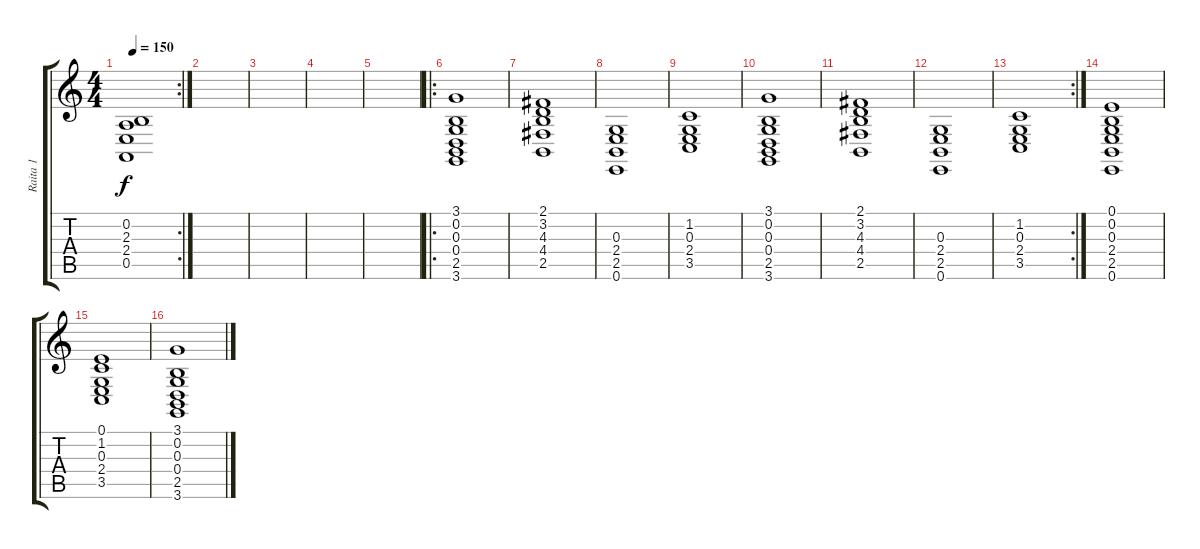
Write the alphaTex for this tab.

\track ("Raita 1" "Raita 1") {instrument acousticgrandpiano}
\staff {score tabs}
\tuning (E4 B3 G3 D3 A2 E2) {hide}
\rc 2
\ts (4 4)
\tempo 150
\clef g2
\ks c
(0.2 2.3 2.4 0.5).1{dy f} |
|
|
|
|
\ro
(3.1 0.2 0.3 0.4 2.5 3.6).1 |
(2.1 3.2 4.3 4.4 2.5).1 |
(0.3 2.4 2.5 0.6).1 |
(1.2 0.3 2.4 3.5).1 |
(3.1 0.2 0.3 0.4 2.5 3.6).1 |
(2.1 3.2 4.3 4.4 2.5).1 |
(0.3 2.4 2.5 0.6).1 |
\rc 2
(1.2 0.3 2.4 3.5).1 |
(0.1 0.2 0.3 2.4 2.5 0.6).1 |
(0.1 1.2 0.3 2.4 3.5).1 |
(3.1 0.2 0.3 0.4 2.5 3.6).1
